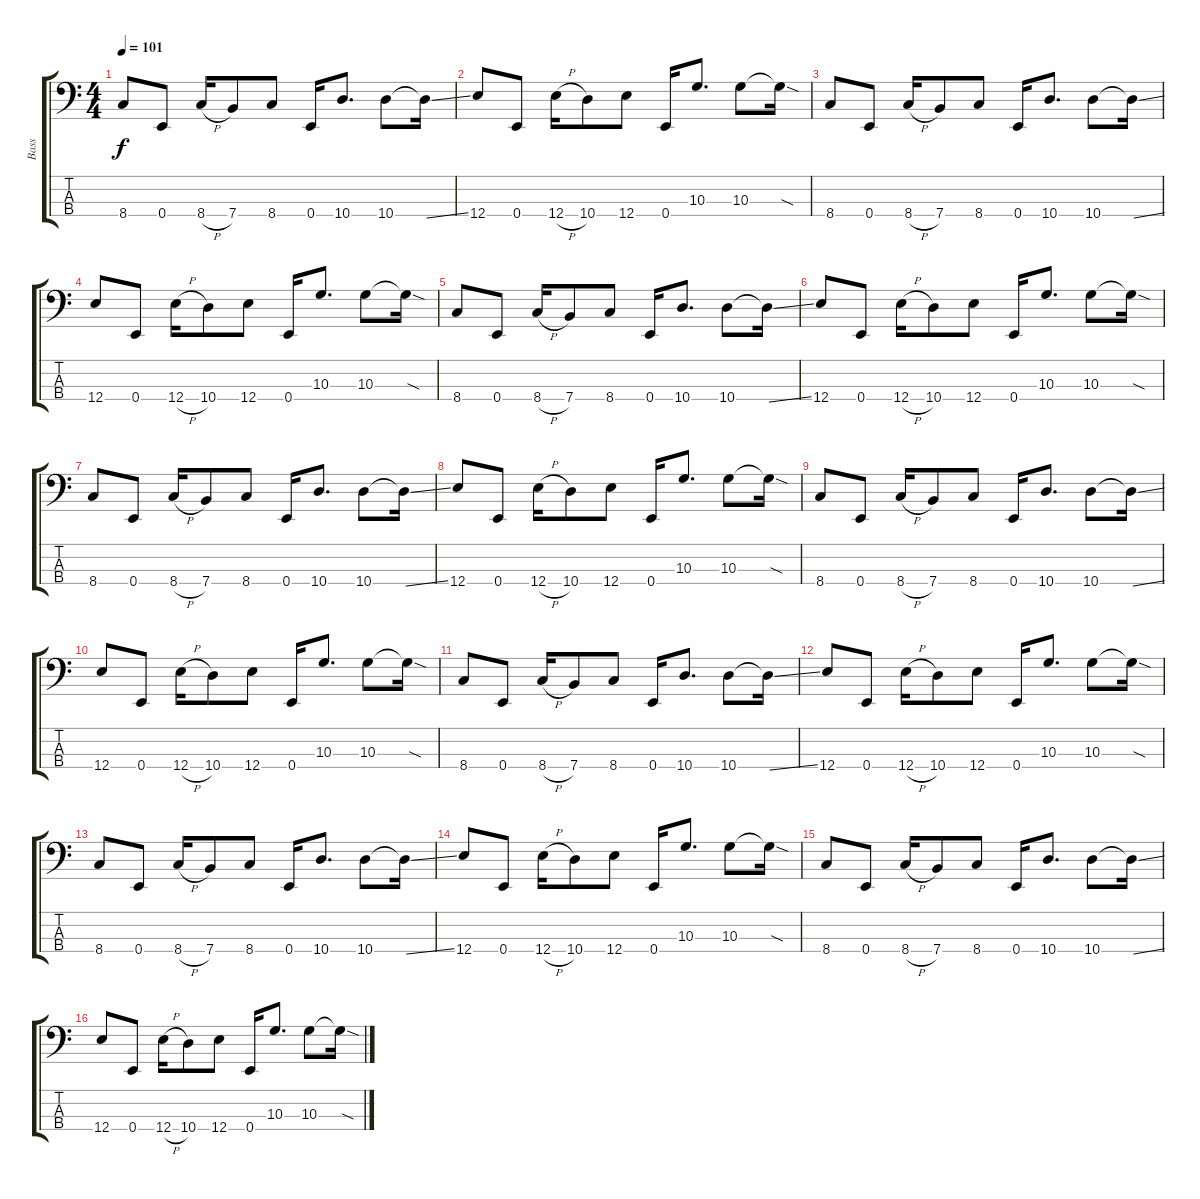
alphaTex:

\track ("Bass" "Bass") {instrument electricbassfinger}
\staff {score tabs}
\tuning (G2 D2 A1 E1) {hide}
\ts (4 4)
\tempo 101
\clef f4
\ks c
8.4.8{dy f} 0.4.8 8.4{h}.16 7.4.8 8.4.8 0.4.16 10.4.8{d} 10.4.8 10.4{ss t}.16 |
12.4.8 0.4.8 12.4{h}.16 10.4.8 12.4.8 0.4.16 10.3.8{d} 10.3.8 10.3{sod t}.16 |
8.4.8 0.4.8 8.4{h}.16 7.4.8 8.4.8 0.4.16 10.4.8{d} 10.4.8 10.4{ss t}.16 |
12.4.8 0.4.8 12.4{h}.16 10.4.8 12.4.8 0.4.16 10.3.8{d} 10.3.8 10.3{sod t}.16 |
8.4.8 0.4.8 8.4{h}.16 7.4.8 8.4.8 0.4.16 10.4.8{d} 10.4.8 10.4{ss t}.16 |
12.4.8 0.4.8 12.4{h}.16 10.4.8 12.4.8 0.4.16 10.3.8{d} 10.3.8 10.3{sod t}.16 |
8.4.8 0.4.8 8.4{h}.16 7.4.8 8.4.8 0.4.16 10.4.8{d} 10.4.8 10.4{ss t}.16 |
12.4.8 0.4.8 12.4{h}.16 10.4.8 12.4.8 0.4.16 10.3.8{d} 10.3.8 10.3{sod t}.16 |
8.4.8 0.4.8 8.4{h}.16 7.4.8 8.4.8 0.4.16 10.4.8{d} 10.4.8 10.4{ss t}.16 |
12.4.8 0.4.8 12.4{h}.16 10.4.8 12.4.8 0.4.16 10.3.8{d} 10.3.8 10.3{sod t}.16 |
8.4.8 0.4.8 8.4{h}.16 7.4.8 8.4.8 0.4.16 10.4.8{d} 10.4.8 10.4{ss t}.16 |
12.4.8 0.4.8 12.4{h}.16 10.4.8 12.4.8 0.4.16 10.3.8{d} 10.3.8 10.3{sod t}.16 |
8.4.8 0.4.8 8.4{h}.16 7.4.8 8.4.8 0.4.16 10.4.8{d} 10.4.8 10.4{ss t}.16 |
12.4.8 0.4.8 12.4{h}.16 10.4.8 12.4.8 0.4.16 10.3.8{d} 10.3.8 10.3{sod t}.16 |
8.4.8 0.4.8 8.4{h}.16 7.4.8 8.4.8 0.4.16 10.4.8{d} 10.4.8 10.4{ss t}.16 |
12.4.8 0.4.8 12.4{h}.16 10.4.8 12.4.8 0.4.16 10.3.8{d} 10.3.8 10.3{sod t}.16
